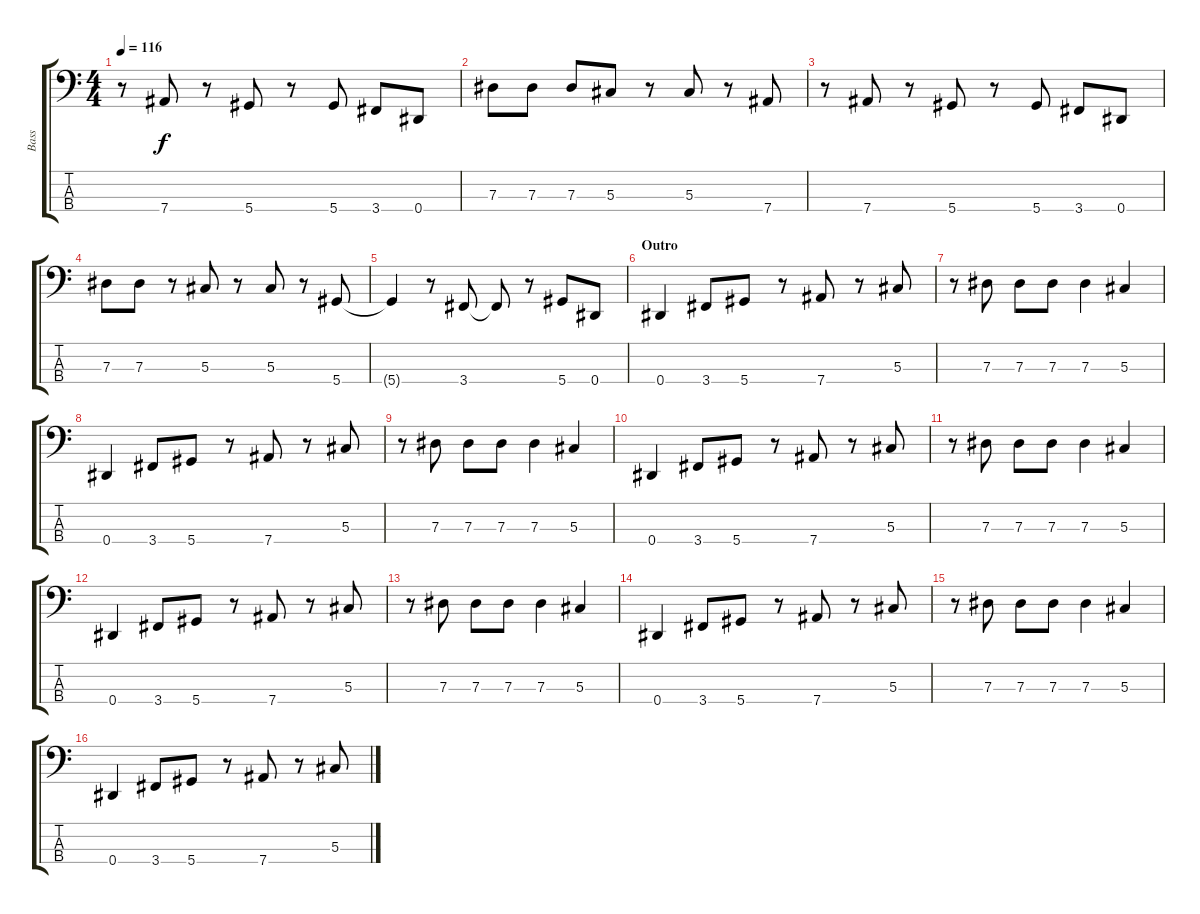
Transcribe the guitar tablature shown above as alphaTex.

\track ("Bass" "Bass") {instrument electricbasspick}
\staff {score tabs}
\tuning (Gb2 Db2 Ab1 Eb1) {hide}
\ts (4 4)
\tempo 116
\clef f4
\ks c
r.8{dy f} 7.4.8 r.8 5.4.8 r.8 5.4.8 3.4.8 0.4.8 |
7.3.8 7.3.8 7.3.8 5.3.8 r.8 5.3.8 r.8 7.4.8 |
r.8 7.4.8 r.8 5.4.8 r.8 5.4.8 3.4.8 0.4.8 |
7.3.8 7.3.8 r.8 5.3.8 r.8 5.3.8 r.8 5.4.8 |
5.4{t}.4 r.8 3.4.8 3.4{t}.8 r.8 5.4.8 0.4.8 |
\section ("" "Outro")
0.4.4 3.4.8 5.4.8 r.8 7.4.8 r.8 5.3.8 |
r.8 7.3.8 7.3.8 7.3.8 7.3.4 5.3.4 |
0.4.4 3.4.8 5.4.8 r.8 7.4.8 r.8 5.3.8 |
r.8 7.3.8 7.3.8 7.3.8 7.3.4 5.3.4 |
0.4.4 3.4.8 5.4.8 r.8 7.4.8 r.8 5.3.8 |
r.8 7.3.8 7.3.8 7.3.8 7.3.4 5.3.4 |
0.4.4 3.4.8 5.4.8 r.8 7.4.8 r.8 5.3.8 |
r.8 7.3.8 7.3.8 7.3.8 7.3.4 5.3.4 |
0.4.4 3.4.8 5.4.8 r.8 7.4.8 r.8 5.3.8 |
r.8{volume 7} 7.3.8 7.3.8 7.3.8 7.3.4 5.3.4 |
0.4.4 3.4.8 5.4.8 r.8 7.4.8 r.8 5.3.8
